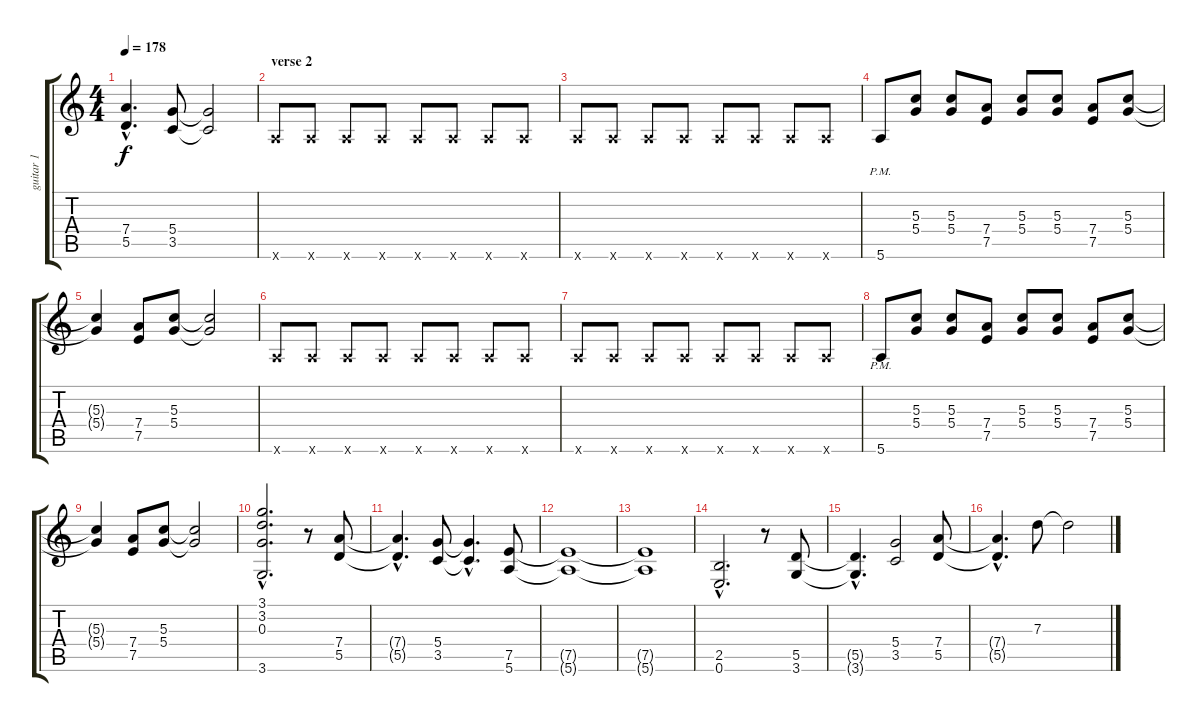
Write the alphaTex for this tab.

\track ("guitar 1" "guitar 1") {instrument overdrivenguitar}
\staff {score tabs}
\tuning (E4 B3 G3 D3 A2 E2) {hide}
\ts (4 4)
\tempo 178
\clef g2
\ks aminor
(7.4{hac t} 5.5{hac t}).4{d dy f} (5.4 3.5).8 (5.4{t} 3.5{t}).2 |
\section ("" "verse 2")
5.6{x}.8 5.6{x}.8 5.6{x}.8 5.6{x}.8 5.6{x}.8 5.6{x}.8 5.6{x}.8 5.6{x}.8 |
5.6{x}.8 5.6{x}.8 5.6{x}.8 5.6{x}.8 5.6{x}.8 5.6{x}.8 5.6{x}.8 5.6{x}.8 |
5.6{pm}.8 (5.3 5.4).8 (5.3 5.4).8 (7.4 7.5).8 (5.3 5.4).8 (5.3 5.4).8 (7.4 7.5).8 (5.3 5.4).8 |
(5.3{t} 5.4{t}).4 (7.4 7.5).8 (5.3 5.4).8 (5.3{t} 5.4{t}).2 |
5.6{x}.8 5.6{x}.8 5.6{x}.8 5.6{x}.8 5.6{x}.8 5.6{x}.8 5.6{x}.8 5.6{x}.8 |
5.6{x}.8 5.6{x}.8 5.6{x}.8 5.6{x}.8 5.6{x}.8 5.6{x}.8 5.6{x}.8 5.6{x}.8 |
5.6{pm}.8 (5.3 5.4).8 (5.3 5.4).8 (7.4 7.5).8 (5.3 5.4).8 (5.3 5.4).8 (7.4 7.5).8 (5.3 5.4).8 |
(5.3{t} 5.4{t}).4 (7.4 7.5).8 (5.3 5.4).8 (5.3{t} 5.4{t}).2 |
(3.1{hac} 3.2{hac} 0.3{hac} 3.6{hac}).2{d} r.8 (7.4 5.5).8 |
(7.4{hac t} 5.5{hac t}).4{d} (5.4 3.5).8 (5.4{hac t} 3.5{hac t}).4{d} (7.5 5.6).8 |
(7.5{t} 5.6{t}).1 |
(7.5{t} 5.6{t}).1 |
(2.5{hac} 0.6).2{d} r.8 (5.5 3.6).8 |
(5.5{hac t} 3.6{hac t}).4{d} (5.4 3.5).2 (7.4 5.5).8 |
(7.4{hac t} 5.5{hac t}).4{d} 7.3.8 7.3{t}.2
